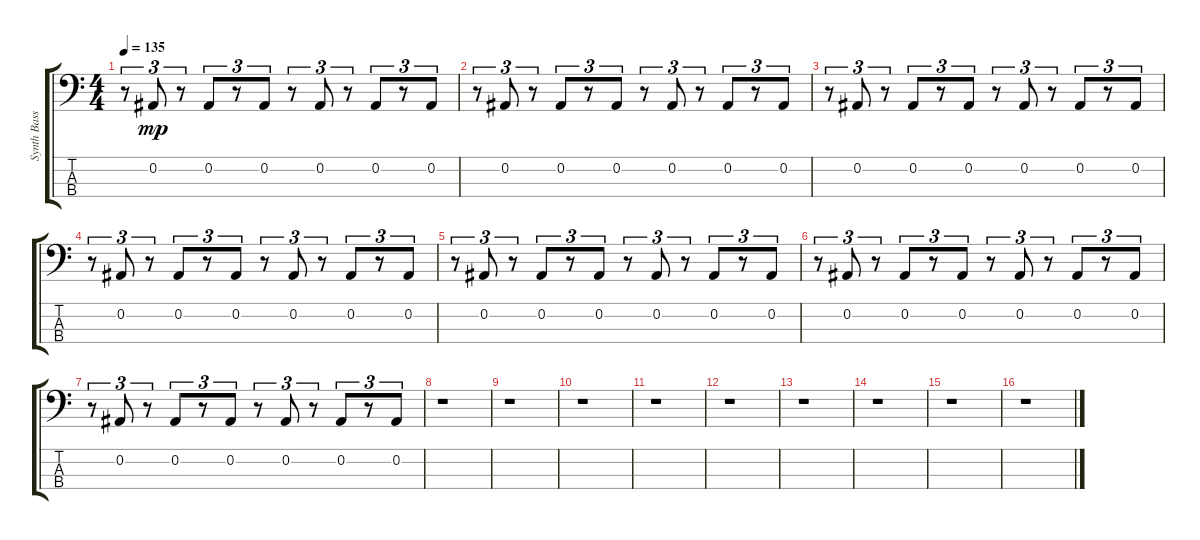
\track ("Synth Bass" "Synth Bass") {instrument synthbass1}
\staff {score tabs}
\tuning (Eb2 Bb1 F1 C1) {hide}
\ts (4 4)
\tempo 135
\clef f4
\ks c
r.8{tu (3 2) dy mp} 0.2.8{tu (3 2)} r.8{tu (3 2)} 0.2.8{tu (3 2)} r.8{tu (3 2)} 0.2.8{tu (3 2)} r.8{tu (3 2)} 0.2.8{tu (3 2)} r.8{tu (3 2)} 0.2.8{tu (3 2)} r.8{tu (3 2)} 0.2.8{tu (3 2)} |
r.8{tu (3 2)} 0.2.8{tu (3 2)} r.8{tu (3 2)} 0.2.8{tu (3 2)} r.8{tu (3 2)} 0.2.8{tu (3 2)} r.8{tu (3 2)} 0.2.8{tu (3 2)} r.8{tu (3 2)} 0.2.8{tu (3 2)} r.8{tu (3 2)} 0.2.8{tu (3 2)} |
r.8{tu (3 2)} 0.2.8{tu (3 2)} r.8{tu (3 2)} 0.2.8{tu (3 2)} r.8{tu (3 2)} 0.2.8{tu (3 2)} r.8{tu (3 2)} 0.2.8{tu (3 2)} r.8{tu (3 2)} 0.2.8{tu (3 2)} r.8{tu (3 2)} 0.2.8{tu (3 2)} |
r.8{tu (3 2)} 0.2.8{tu (3 2)} r.8{tu (3 2)} 0.2.8{tu (3 2)} r.8{tu (3 2)} 0.2.8{tu (3 2)} r.8{tu (3 2)} 0.2.8{tu (3 2)} r.8{tu (3 2)} 0.2.8{tu (3 2)} r.8{tu (3 2)} 0.2.8{tu (3 2)} |
r.8{tu (3 2)} 0.2.8{tu (3 2)} r.8{tu (3 2)} 0.2.8{tu (3 2)} r.8{tu (3 2)} 0.2.8{tu (3 2)} r.8{tu (3 2)} 0.2.8{tu (3 2)} r.8{tu (3 2)} 0.2.8{tu (3 2)} r.8{tu (3 2)} 0.2.8{tu (3 2)} |
r.8{tu (3 2)} 0.2.8{tu (3 2)} r.8{tu (3 2)} 0.2.8{tu (3 2)} r.8{tu (3 2)} 0.2.8{tu (3 2)} r.8{tu (3 2)} 0.2.8{tu (3 2)} r.8{tu (3 2)} 0.2.8{tu (3 2)} r.8{tu (3 2)} 0.2.8{tu (3 2)} |
r.8{tu (3 2)} 0.2.8{tu (3 2)} r.8{tu (3 2)} 0.2.8{tu (3 2)} r.8{tu (3 2)} 0.2.8{tu (3 2)} r.8{tu (3 2)} 0.2.8{tu (3 2)} r.8{tu (3 2)} 0.2.8{tu (3 2)} r.8{tu (3 2)} 0.2.8{tu (3 2)} |
r.1 |
r.1 |
r.1 |
r.1 |
r.1 |
r.1 |
r.1 |
r.1 |
r.1
